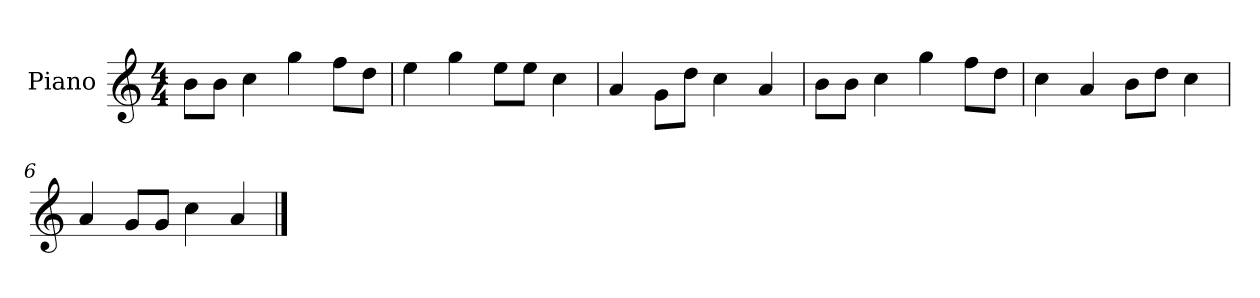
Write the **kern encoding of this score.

**kern
*part1
*staff1
*I"Piano
*I'P-no
*clefG2
*k[]
*M4/4
*MM90
=1
8b\L
8b\J
4cc\
4gg\
8ff\L
8dd\J
=2
4ee\
4gg\
8ee\L
8ee\J
4cc\
=3
4a/
8g\L
8dd\J
4cc\
4a/
=4
8b\L
8b\J
4cc\
4gg\
8ff\L
8dd\J
=5
4cc\
4a/
8b\L
8dd\J
4cc\
=6
4a/
8g/L
8g/J
4cc\
4a/
==
*-
